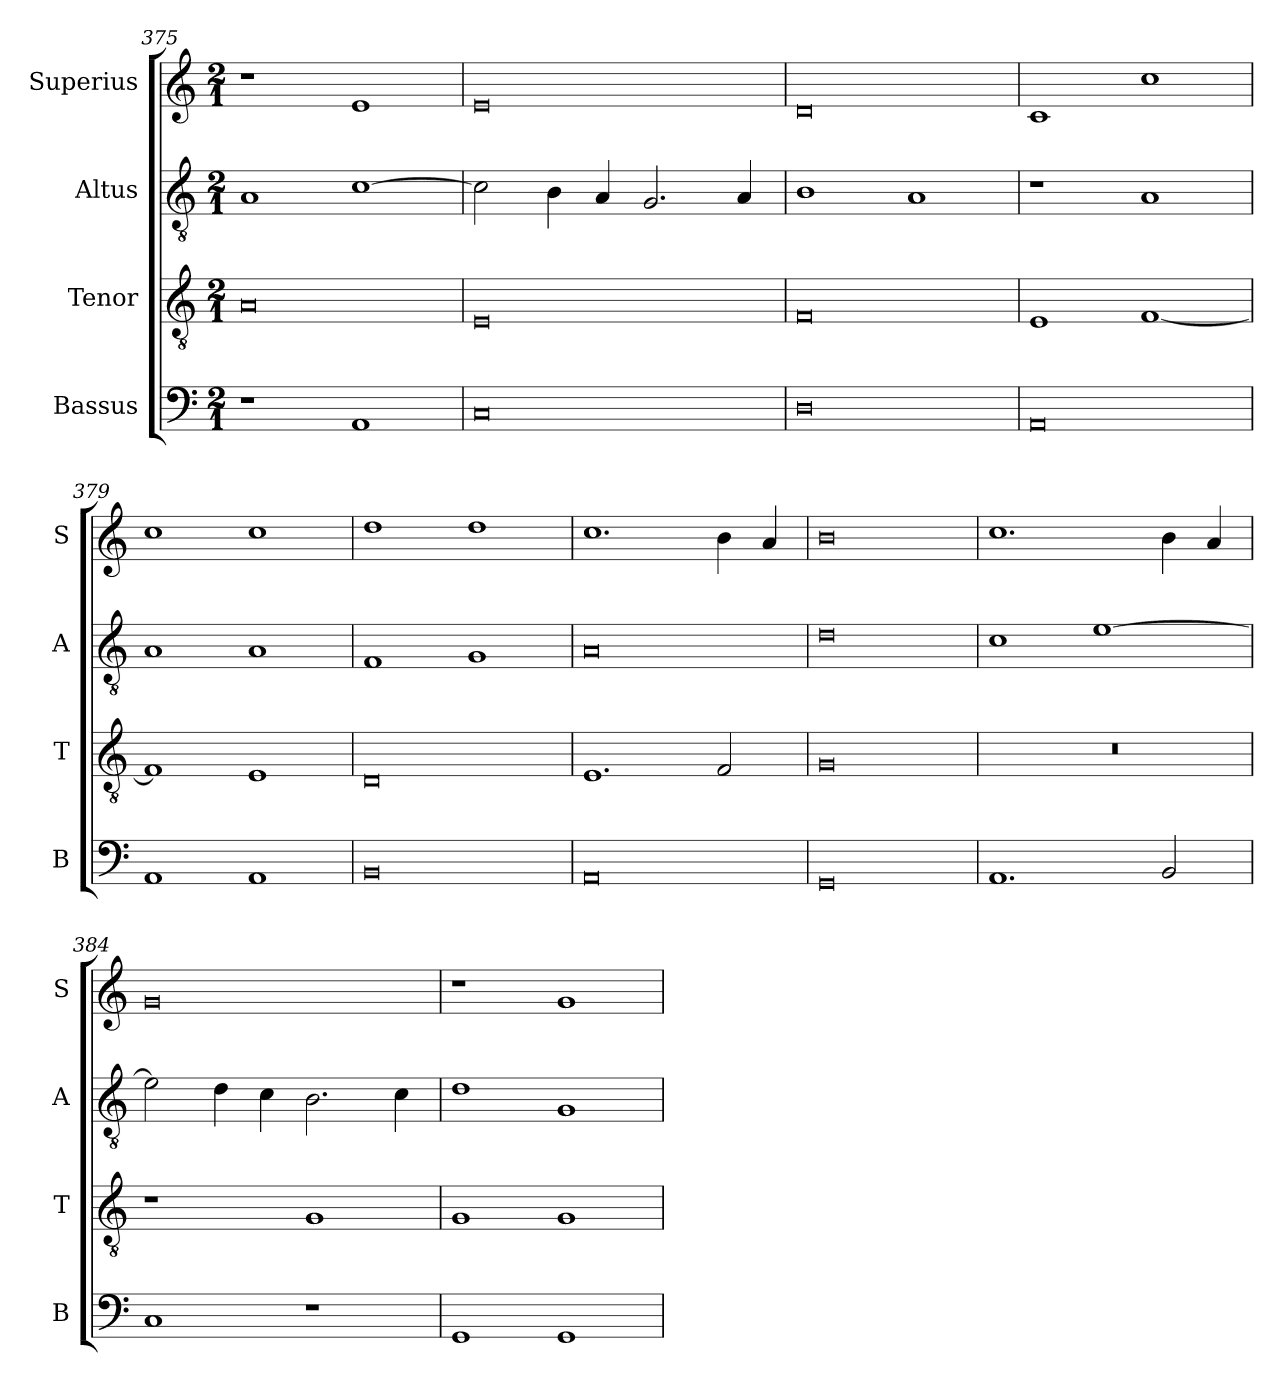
**kern	**kern	**kern	**kern
*part4	*part3	*part2	*part1
*staff4	*staff3	*staff2	*staff1
*I"Bassus	*I"Tenor	*I"Altus	*I"Superius
*I'B	*I'T	*I'A	*I'S
*clefF4	*clefGv2	*clefGv2	*clefG2
*k[]	*k[]	*k[]	*k[]
*M2/1	*M2/1	*M2/1	*M2/1
=375	=375	=375	=375
1r	0A	1A	1r
1AA	.	[1c	1e
=376	=376	=376	=376
0C	0E	2c\]	0e
.	.	4B\	.
.	.	4A/	.
.	.	2.G/	.
.	.	4A/	.
=377	=377	=377	=377
0D	0F	1B	0d
.	.	1A	.
=378	=378	=378	=378
0AA	1E	1r	1c
.	[1F	1A	1cc
=379	=379	=379	=379
1AA	1F]	1A	1cc
1AA	1E	1A	1cc
=380	=380	=380	=380
0BB	0D	1F	1dd
.	.	1G	1dd
=381	=381	=381	=381
0AA	1.E	0A	1.cc
.	2F/	.	4b\
.	.	.	4a/
=382	=382	=382	=382
0GG	0G	0d	0b
=383	=383	=383	=383
1.AA	0r	1c	1.cc
.	.	[1e	.
2BB/	.	.	4b\
.	.	.	4a/
=384	=384	=384	=384
1C	1r	2e\]	0g
.	.	4d\	.
.	.	4c\	.
1r	1G	2.B\	.
.	.	4c\	.
=385	=385	=385	=385
1GG	1G	1d	1r
1GG	1G	1G	1g
=	=	=	=
*-	*-	*-	*-
